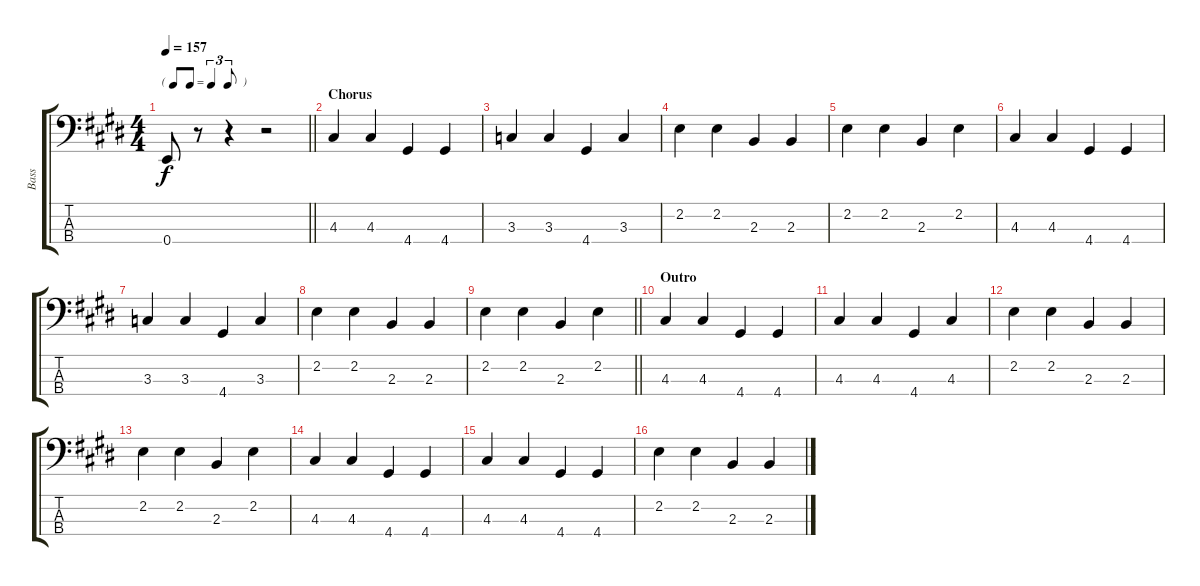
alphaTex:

\track ("Bass" "Bass") {instrument electricbasspick}
\staff {score tabs}
\tuning (G2 D2 A1 E1) {hide}
\ts (4 4)
\tf triplet8th
\tempo 157
\clef f4
\barLineRight lightlight
\ks e
0.4.8{dy f} r.8 r.4 r.2 |
\section ("" "Chorus")
4.3.4 4.3.4 4.4.4 4.4.4 |
3.3.4 3.3.4 4.4.4 3.3.4 |
2.2.4 2.2.4 2.3.4 2.3.4 |
2.2.4 2.2.4 2.3.4 2.2.4 |
4.3.4 4.3.4 4.4.4 4.4.4 |
3.3.4 3.3.4 4.4.4 3.3.4 |
2.2.4 2.2.4 2.3.4 2.3.4 |
\barLineRight lightlight
2.2.4 2.2.4 2.3.4 2.2.4 |
\section ("" "Outro")
4.3.4 4.3.4 4.4.4 4.4.4 |
4.3.4 4.3.4 4.4.4 4.3.4 |
2.2.4 2.2.4 2.3.4 2.3.4 |
2.2.4 2.2.4 2.3.4 2.2.4 |
4.3.4 4.3.4 4.4.4 4.4.4 |
4.3.4 4.3.4 4.4.4 4.4.4 |
2.2.4 2.2.4 2.3.4 2.3.4
